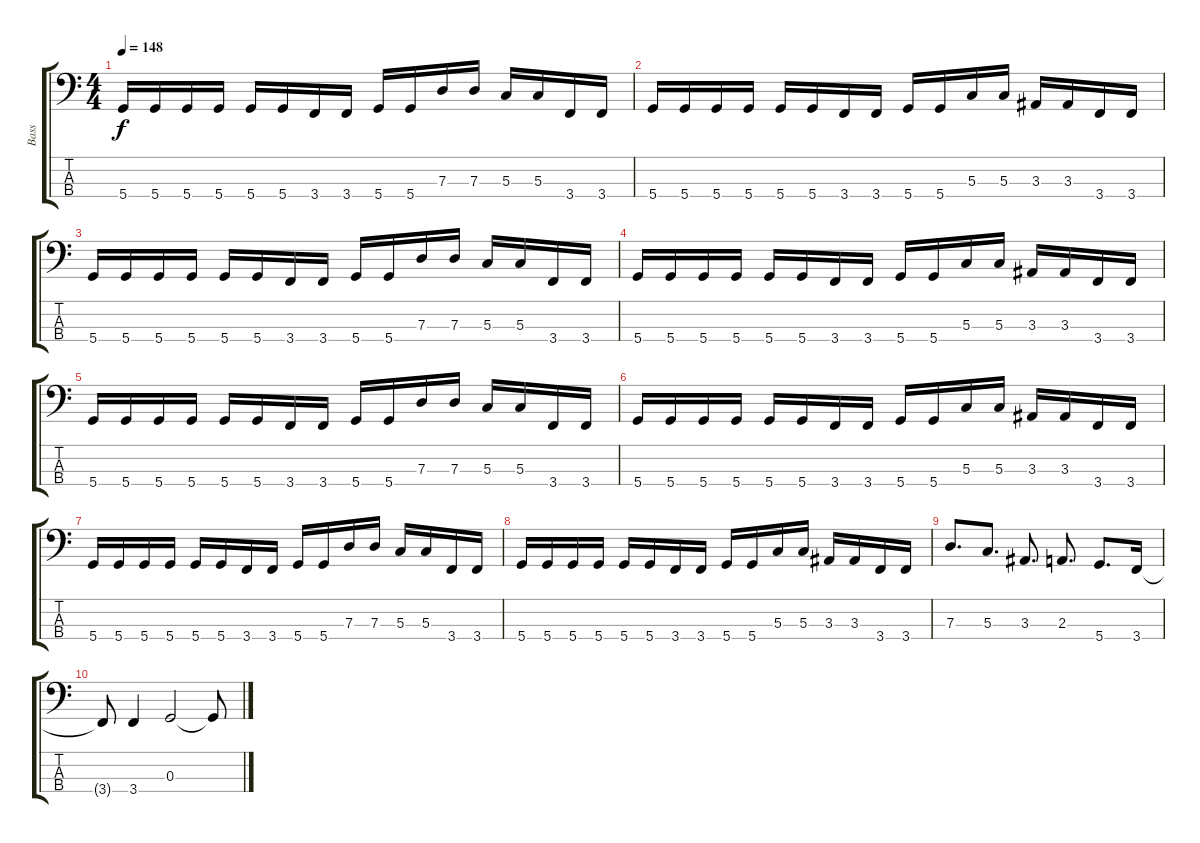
\track ("Bass" "Bass") {instrument electricbasspick}
\staff {score tabs}
\tuning (F2 C2 G1 D1) {hide}
\ts (4 4)
\section ("" "")
\tempo 148
\clef f4
\ks c
5.4.16{dy f} 5.4.16 5.4.16 5.4.16 5.4.16 5.4.16 3.4.16 3.4.16 5.4.16 5.4.16 7.3.16 7.3.16 5.3.16 5.3.16 3.4.16 3.4.16 |
5.4.16 5.4.16 5.4.16 5.4.16 5.4.16 5.4.16 3.4.16 3.4.16 5.4.16 5.4.16 5.3.16 5.3.16 3.3.16 3.3.16 3.4.16 3.4.16 |
5.4.16 5.4.16 5.4.16 5.4.16 5.4.16 5.4.16 3.4.16 3.4.16 5.4.16 5.4.16 7.3.16 7.3.16 5.3.16 5.3.16 3.4.16 3.4.16 |
5.4.16 5.4.16 5.4.16 5.4.16 5.4.16 5.4.16 3.4.16 3.4.16 5.4.16 5.4.16 5.3.16 5.3.16 3.3.16 3.3.16 3.4.16 3.4.16 |
5.4.16 5.4.16 5.4.16 5.4.16 5.4.16 5.4.16 3.4.16 3.4.16 5.4.16 5.4.16 7.3.16 7.3.16 5.3.16 5.3.16 3.4.16 3.4.16 |
5.4.16 5.4.16 5.4.16 5.4.16 5.4.16 5.4.16 3.4.16 3.4.16 5.4.16 5.4.16 5.3.16 5.3.16 3.3.16 3.3.16 3.4.16 3.4.16 |
5.4.16 5.4.16 5.4.16 5.4.16 5.4.16 5.4.16 3.4.16 3.4.16 5.4.16 5.4.16 7.3.16 7.3.16 5.3.16 5.3.16 3.4.16 3.4.16 |
5.4.16 5.4.16 5.4.16 5.4.16 5.4.16 5.4.16 3.4.16 3.4.16 5.4.16 5.4.16 5.3.16 5.3.16 3.3.16 3.3.16 3.4.16 3.4.16 |
7.3.8{d} 5.3.8{d} 3.3.8{d} 2.3.8{d} 5.4.8{d} 3.4.16 |
3.4{t}.8 3.4.4 0.3.2 0.3{t}.8
